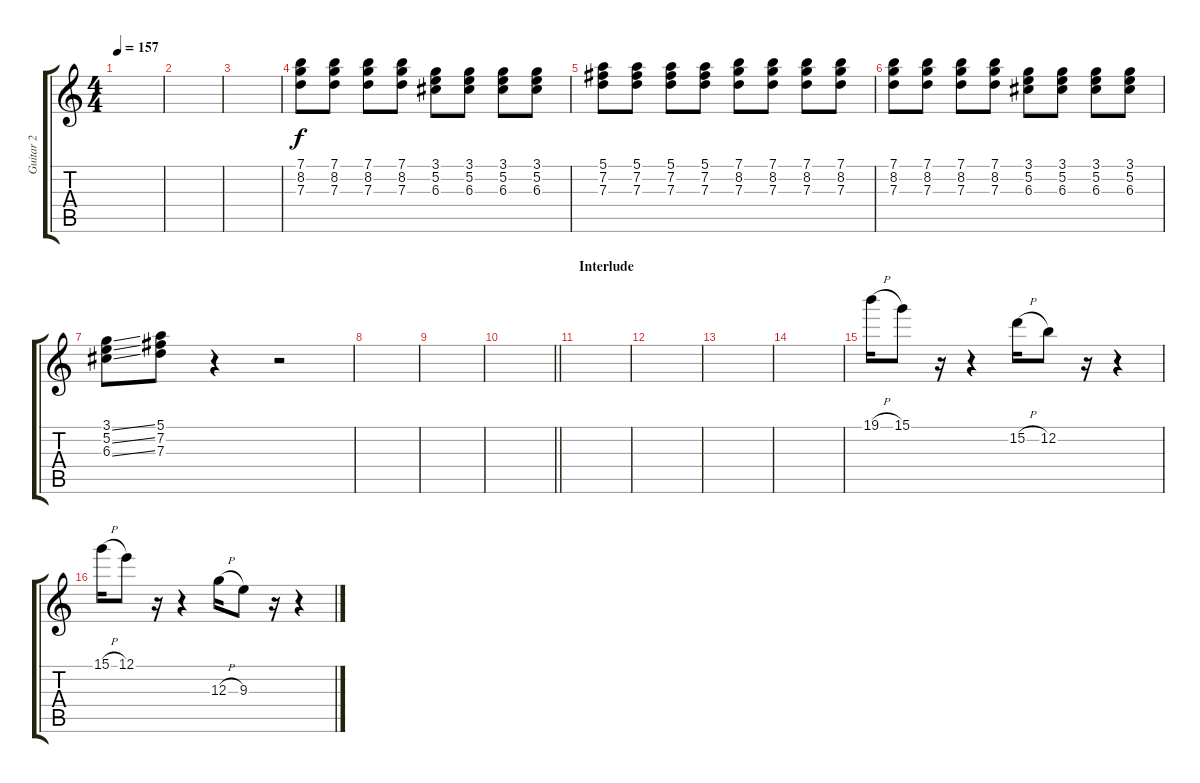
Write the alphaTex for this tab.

\track ("Guitar 2" "Guitar 2") {instrument overdrivenguitar}
\staff {score tabs}
\tuning (E4 B3 G3 D3 A2 E2) {hide}
\ts (4 4)
\tempo 157
\clef g2
\ks c
|
|
|
(7.1 8.2 7.3).8{balance 16} (7.1 8.2 7.3).8 (7.1 8.2 7.3).8 (7.1 8.2 7.3).8 (3.1 5.2 6.3).8 (3.1 5.2 6.3).8 (3.1 5.2 6.3).8 (3.1 5.2 6.3).8 |
(5.1 7.2 7.3).8 (5.1 7.2 7.3).8 (5.1 7.2 7.3).8 (5.1 7.2 7.3).8 (7.1 8.2 7.3).8 (7.1 8.2 7.3).8 (7.1 8.2 7.3).8 (7.1 8.2 7.3).8 |
(7.1 8.2 7.3).8 (7.1 8.2 7.3).8 (7.1 8.2 7.3).8 (7.1 8.2 7.3).8 (3.1 5.2 6.3).8 (3.1 5.2 6.3).8 (3.1 5.2 6.3).8 (3.1 5.2 6.3).8 |
(3.1{ss} 5.2{ss} 6.3{ss}).8 (5.1 7.2 7.3).8 r.4 r.2 |
|
|
\barLineRight lightlight
|
\section ("" "Interlude")
|
|
|
|
19.1{h}.16 15.1.8 r.16 r.4 15.2{h}.16 12.2.8 r.16 r.4 |
15.1{h}.16 12.1.8 r.16 r.4 12.3{h}.16 9.3.8 r.16 r.4
